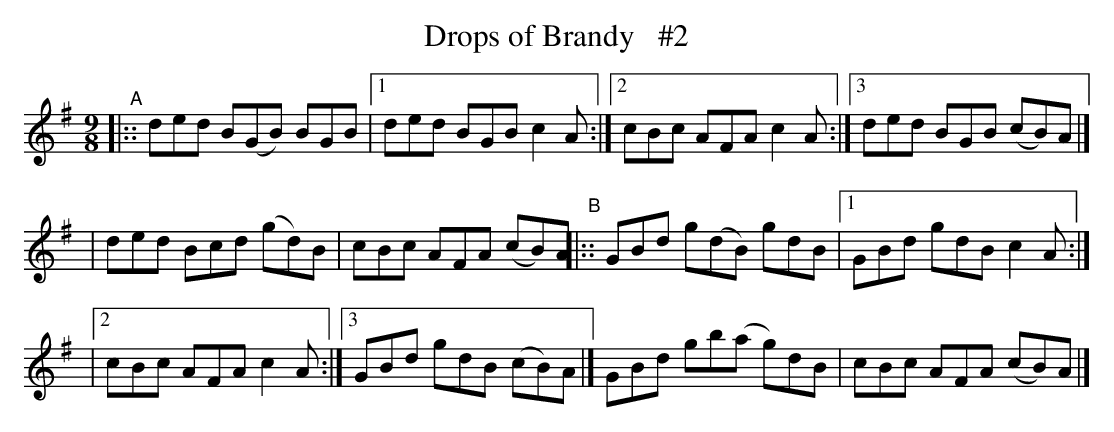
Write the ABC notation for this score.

X:1
T: Drops of Brandy   #2
M: 9/8
L: 1/8
K: G
"^A"\
|:: ded B(GB) BGB |[1 ded BGB c2A :|[2 cBc AFA c2A :|[3 ded BGB (cB)A |]
| ded Bcd (gd)B | cBc AFA (cB)A "^B" |:: GBd g(dB) gdB |[1 GBd gdB c2A :|
|[2 cBc AFA c2A :|[3 GBd gdB (cB)A |] GBd gb(a g)dB | cBc AFA (cB)A |]
